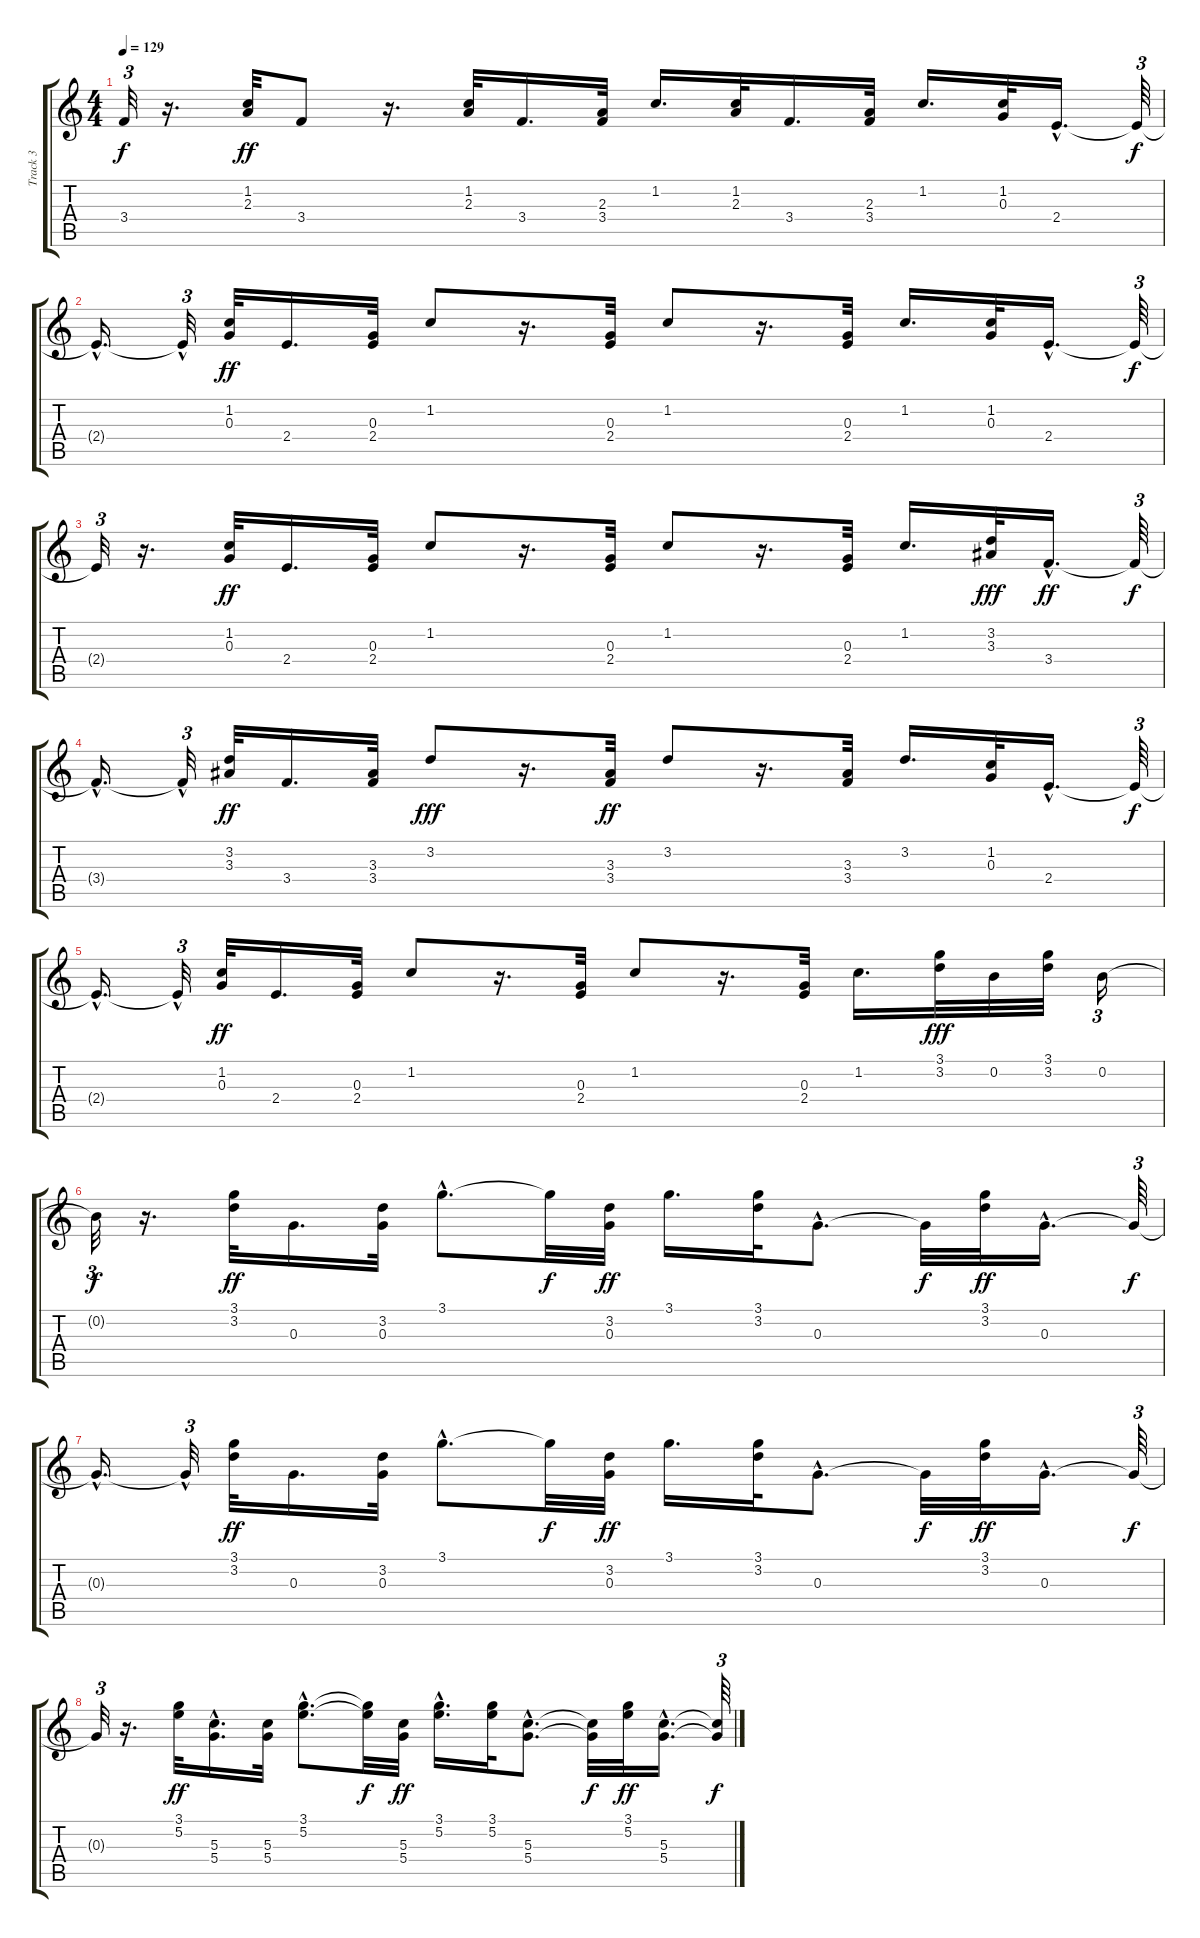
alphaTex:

\track ("Track 3" "Track 3") {instrument acousticguitarsteel}
\staff {score tabs}
\tuning (E4 B3 G3 D3 A2 E2) {hide}
\ts (4 4)
\tempo 129
\clef g2
\ks c
3.4{t}.32{tu (3 2) dy f} r.16{d} (1.2 2.3).32{dy ff} 3.4.8 r.16{d} (1.2 2.3).32 3.4.16{d} (2.3 3.4).32 1.2.16{d} (1.2 2.3).32 3.4.16{d} (2.3 3.4).32 1.2.16{d} (1.2 0.3).32 2.4{hac}.16{d} 2.4{t}.64{tu (3 2) dy f} |
2.4{hac t}.16{d} 2.4{hac t}.32{tu (3 2)} (1.2 0.3).32{dy ff} 2.4.16{d} (0.3 2.4).32 1.2.8 r.16{d} (0.3 2.4).32 1.2.8 r.16{d} (0.3 2.4).32 1.2.16{d} (1.2 0.3).32 2.4{hac}.16{d} 2.4{t}.64{tu (3 2) dy f} |
2.4{t}.32{tu (3 2)} r.16{d} (1.2 0.3).32{dy ff} 2.4.16{d} (0.3 2.4).32 1.2.8 r.16{d} (0.3 2.4).32 1.2.8 r.16{d} (0.3 2.4).32 1.2.16{d} (3.2 3.3).32{dy fff} 3.4{hac}.16{d dy ff} 3.4{t}.64{tu (3 2) dy f} |
3.4{hac t}.16{d} 3.4{hac t}.32{tu (3 2)} (3.2 3.3).32{dy ff} 3.4.16{d} (3.3 3.4).32 3.2.8{dy fff} r.16{d} (3.3 3.4).32{dy ff} 3.2.8 r.16{d} (3.3 3.4).32 3.2.16{d} (1.2 0.3).32 2.4{hac}.16{d} 2.4{t}.64{tu (3 2) dy f} |
2.4{hac t}.16{d} 2.4{hac t}.32{tu (3 2)} (1.2 0.3).32{dy ff} 2.4.16{d} (0.3 2.4).32 1.2.8 r.16{d} (0.3 2.4).32 1.2.8 r.16{d} (0.3 2.4).32 1.2.16{d} (3.1 3.2).32{dy fff} 0.2.32 (3.1 3.2).32 0.2.16{tu (3 2)} |
0.2{t}.32{tu (3 2) dy f} r.16{d} (3.1 3.2).32{dy ff} 0.3.16{d} (3.2 0.3).32 3.1{hac}.8{d} 3.1{t}.32{dy f} (3.2 0.3).32{dy ff} 3.1.16{d} (3.1 3.2).32 0.3{hac}.8{d} 0.3{t}.32{dy f} (3.1 3.2).32{dy ff} 0.3{hac}.16{d} 0.3{t}.64{tu (3 2) dy f} |
0.3{hac t}.16{d} 0.3{hac t}.32{tu (3 2)} (3.1 3.2).32{dy ff} 0.3.16{d} (3.2 0.3).32 3.1{hac}.8{d} 3.1{t}.32{dy f} (3.2 0.3).32{dy ff} 3.1.16{d} (3.1 3.2).32 0.3{hac}.8{d} 0.3{t}.32{dy f} (3.1 3.2).32{dy ff} 0.3{hac}.16{d} 0.3{t}.64{tu (3 2) dy f} |
0.3{t}.32{tu (3 2)} r.16{d} (3.1 5.2).32{dy ff} (5.3 5.4{hac}).16{d} (5.3 5.4).32 (3.1{hac} 5.2{hac}).8{d} (3.1{t} 5.2{t}).32{dy f} (5.3 5.4).32{dy ff} (3.1{hac} 5.2).16{d} (3.1 5.2).32 (5.3{hac} 5.4{hac}).8{d} (5.3{t} 5.4{t}).32{dy f} (3.1 5.2).32{dy ff} (5.3{hac} 5.4{hac}).16{d} (5.3{t} 5.4{t}).64{tu (3 2) dy f}
